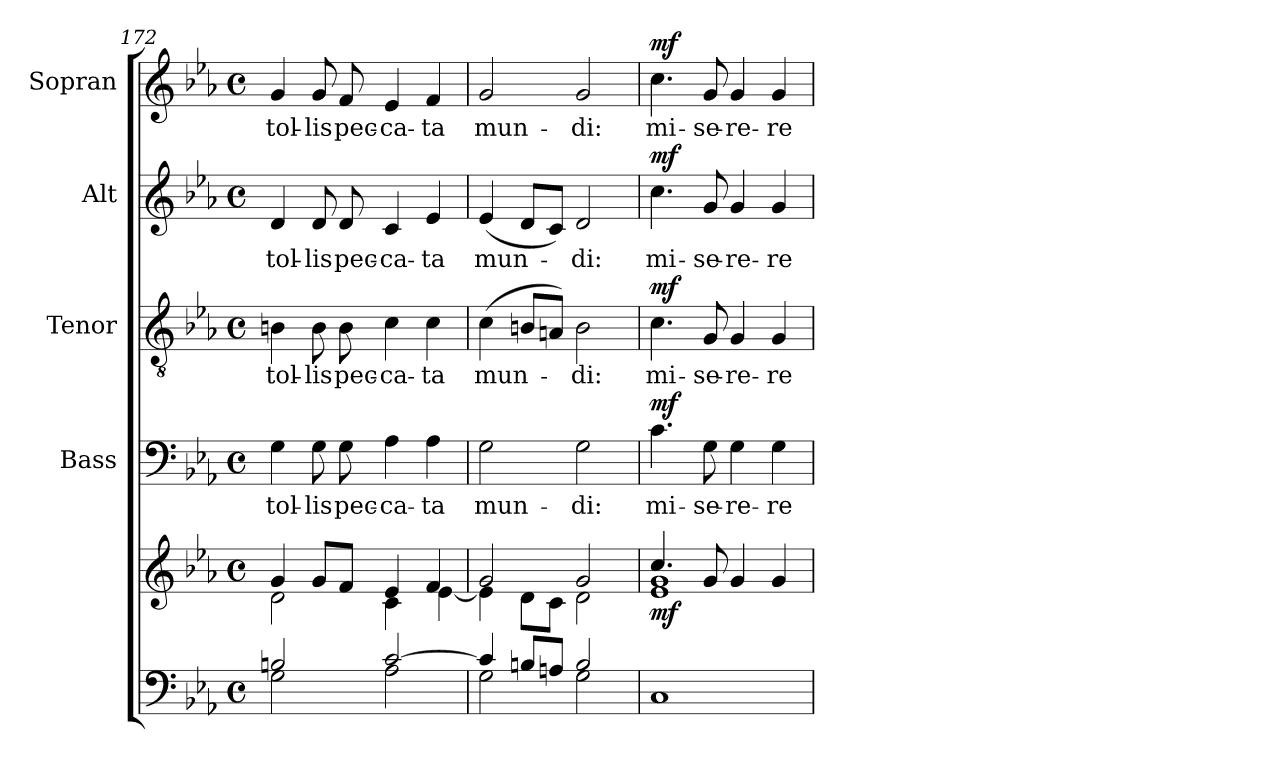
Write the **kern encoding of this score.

**kern	**kern	**dynam	**kern	**text	**dynam	**kern	**text	**dynam	**kern	**text	**dynam	**kern	**text	**dynam
*part5	*part5	*part5	*part4	*part4	*part4	*part3	*part3	*part3	*part2	*part2	*part2	*part1	*part1	*part1
*staff6	*staff5	*staff5/6	*staff4	*staff4	*staff4	*staff3	*staff3	*staff3	*staff2	*staff2	*staff2	*staff1	*staff1	*staff1
*	*	*	*I"Bass	*	*	*I"Tenor	*	*	*I"Alt	*	*	*I"Sopran	*	*
*	*	*	*I'B.	*	*	*I'T.	*	*	*I'A.	*	*	*I'S.	*	*
*clefF4	*clefG2	*	*clefF4	*	*	*clefGv2	*	*	*clefG2	*	*	*clefG2	*	*
*k[b-e-a-]	*k[b-e-a-]	*	*k[b-e-a-]	*	*	*k[b-e-a-]	*	*	*k[b-e-a-]	*	*	*k[b-e-a-]	*	*
*E-:	*E-:	*	*E-:	*	*	*E-:	*	*	*E-:	*	*	*E-:	*	*
*M4/4	*M4/4	*	*M4/4	*	*	*M4/4	*	*	*M4/4	*	*	*M4/4	*	*
*met(c)	*met(c)	*	*met(c)	*	*	*met(c)	*	*	*met(c)	*	*	*met(c)	*	*
=172	=172	=172	=172	=172	=172	=172	=172	=172	=172	=172	=172	=172	=172	=172
*^	*^	*	*	*	*	*	*	*	*	*	*	*	*	*
!	!	!	!	!	!	!LO:LY:b	!	!	!LO:LY:b	!	!	!LO:LY:b	!	!	!LO:LY:b	!
2Bn/	2G\	4g/	2d\	.	4G\	tol-	.	4Bn\	tol-	.	4d/	tol-	.	4g/	tol-	.
!	!	!	!	!	!	!LO:LY:b	!	!	!LO:LY:b	!	!	!LO:LY:b	!	!	!LO:LY:b	!
.	.	8g/L	.	.	8G\	-lis	.	8B\	-lis	.	8d/	-lis	.	8g/	-lis	.
!	!	!	!	!	!	!LO:LY:b	!	!	!LO:LY:b	!	!	!LO:LY:b	!	!	!LO:LY:b	!
.	.	8f/J	.	.	8G\	pec-	.	8B\	pec-	.	8d/	pec-	.	8f/	pec-	.
!	!	!	!	!	!	!LO:LY:b	!	!	!LO:LY:b	!	!	!LO:LY:b	!	!	!LO:LY:b	!
[>2c/	2A-\	4e-/	4c\	.	4A-\	-ca-	.	4c\	-ca-	.	4c/	-ca-	.	4e-/	-ca-	.
!	!	!	!	!	!	!LO:LY:b	!	!	!LO:LY:b	!	!	!LO:LY:b	!	!	!LO:LY:b	!
.	.	4f/	[<4e-\	.	4A-\	-ta	.	4c\	-ta	.	4e-/	-ta	.	4f/	-ta	.
=173	=173	=173	=173	=173	=173	=173	=173	=173	=173	=173	=173	=173	=173	=173	=173	=173
!	!	!	!	!	!	!LO:LY:b	!	!	!LO:LY:b	!	!	!LO:LY:b	!	!	!LO:LY:b	!
4c/]	2G\	2g/	4e-\]	.	2G\	mun-	.	(>4c\	mun-	.	(<4e-/	mun-	.	2g/	mun-	.
8Bn/L	.	.	8d\L	.	.	.	.	8Bn/L	.	.	8d/L	.	.	.	.	.
8An/J	.	.	8c\J	.	.	.	.	8An/J)	.	.	8c/J)	.	.	.	.	.
!	!	!	!	!	!	!LO:LY:b	!	!	!LO:LY:b	!	!	!LO:LY:b	!	!	!LO:LY:b	!
2B/	2G\	2g/	2d\	.	2G\	-di:	.	2B\	-di:	.	2d/	-di:	.	2g/	-di:	.
=174	=174	=174	=174	=174	=174	=174	=174	=174	=174	=174	=174	=174	=174	=174	=174	=174
!	!	!	!	!LO:DY:b	!	!LO:LY:b	!LO:DY:a	!	!LO:LY:b	!LO:DY:a	!	!LO:LY:b	!LO:DY:a	!	!LO:LY:b	!LO:DY:a
*v	*v	*	*	*	*	*	*	*	*	*	*	*	*	*	*	*
1C	4.cc/	1e- 1g	mf	4.c\	mi-	mf	4.c\	mi-	mf	4.cc\	mi-	mf	4.cc\	mi-	mf
!	!	!	!	!	!LO:LY:b	!	!	!LO:LY:b	!	!	!LO:LY:b	!	!	!LO:LY:b	!
.	8g/	.	.	8G\	-se-	.	8G/	-se-	.	8g/	-se-	.	8g/	-se-	.
!	!	!	!	!	!LO:LY:b	!	!	!LO:LY:b	!	!	!LO:LY:b	!	!	!LO:LY:b	!
.	4g/	.	.	4G\	-re-	.	4G/	-re-	.	4g/	-re-	.	4g/	-re-	.
!	!	!	!	!	!LO:LY:b	!	!	!LO:LY:b	!	!	!LO:LY:b	!	!	!LO:LY:b	!
.	4g/	.	.	4G\	-re	.	4G/	-re	.	4g/	-re	.	4g/	-re	.
*	*v	*v	*	*	*	*	*	*	*	*	*	*	*	*	*
=	=	=	=	=	=	=	=	=	=	=	=	=	=	=
*-	*-	*-	*-	*-	*-	*-	*-	*-	*-	*-	*-	*-	*-	*-
